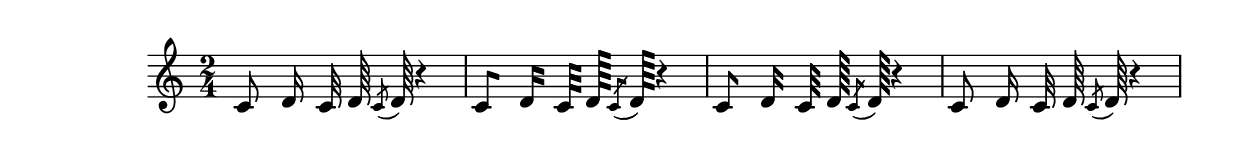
%% DO NOT EDIT this file manually; it is automatically
%% generated from LSR http://lsr.di.unimi.it
%% Make any changes in LSR itself, or in Documentation/snippets/new/ ,
%% and then run scripts/auxiliar/makelsr.py
%%
%% This file is in the public domain.
\version "2.18.0"

\header {
  lsrtags = "rhythms, tweaks-and-overrides"

  texidoc = "
Alternative styles of flag on eighth and shorter notes can be displayed
by overriding the @code{stencil} property of @code{Flag}.  Valid values
are @code{modern-straight-flag} and @code{old-straight-flag}.

"
  doctitle = "Using alternative flag styles"
} % begin verbatim

testnotes = {
  \autoBeamOff
  c8 d16 c32 d64 \acciaccatura { c8 } d64 r4
}

\relative c' {
  \time 2/4
  \testnotes

  \override Flag.stencil = #modern-straight-flag
  \testnotes

  \override Flag.stencil = #old-straight-flag
  \testnotes

  \revert Flag.stencil
  \testnotes
}
